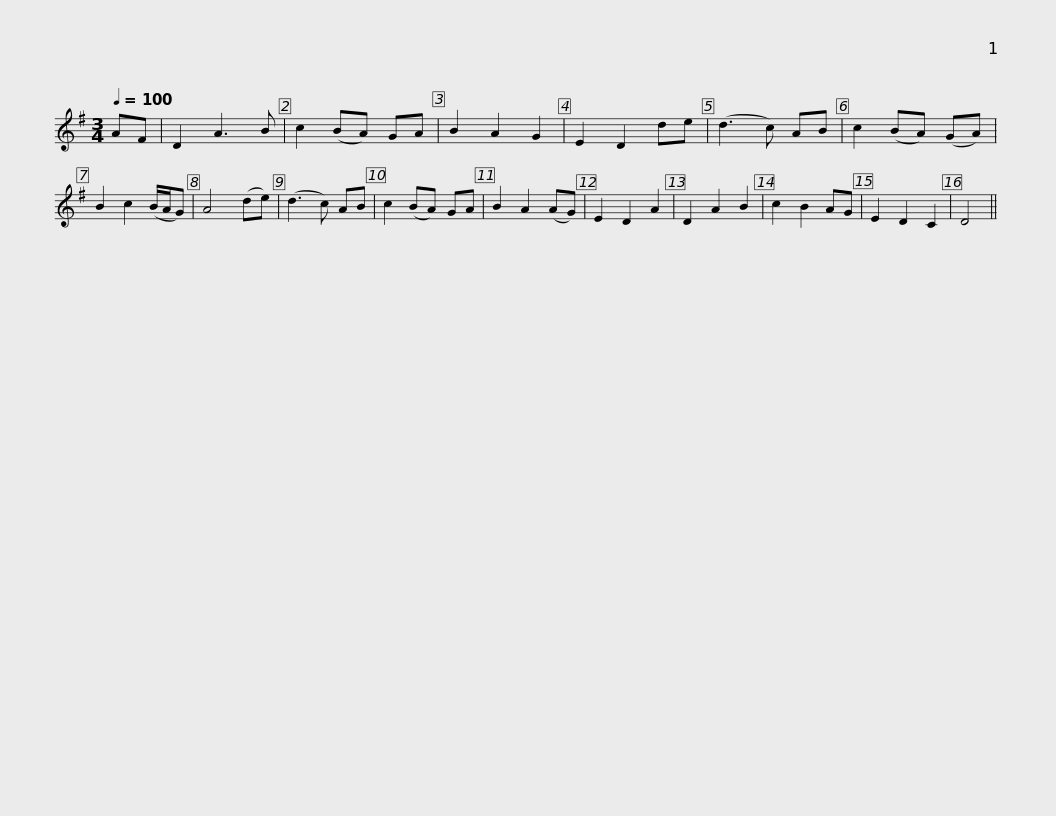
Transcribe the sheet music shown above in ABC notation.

X:1
L:1/8
Q:1/4=100
M:3/4
I:linebreak $
K:G
V:1 treble
V:1
 AF | D2 A3 B | c2 (BA) GA | B2 A2 G2 | E2 D2 de | %5
 (d3 c) AB | c2 (BA) (GA) | B2 c2 (B/A/G) | A4 (de) | (d3 c) AB |$ %10
 c2 (BA) GA | B2 A2 (AG) | E2 D2 A2 | D2 A2 B2 | c2 B2 AG | %15
 E2 D2 C2 | D4 || %17
